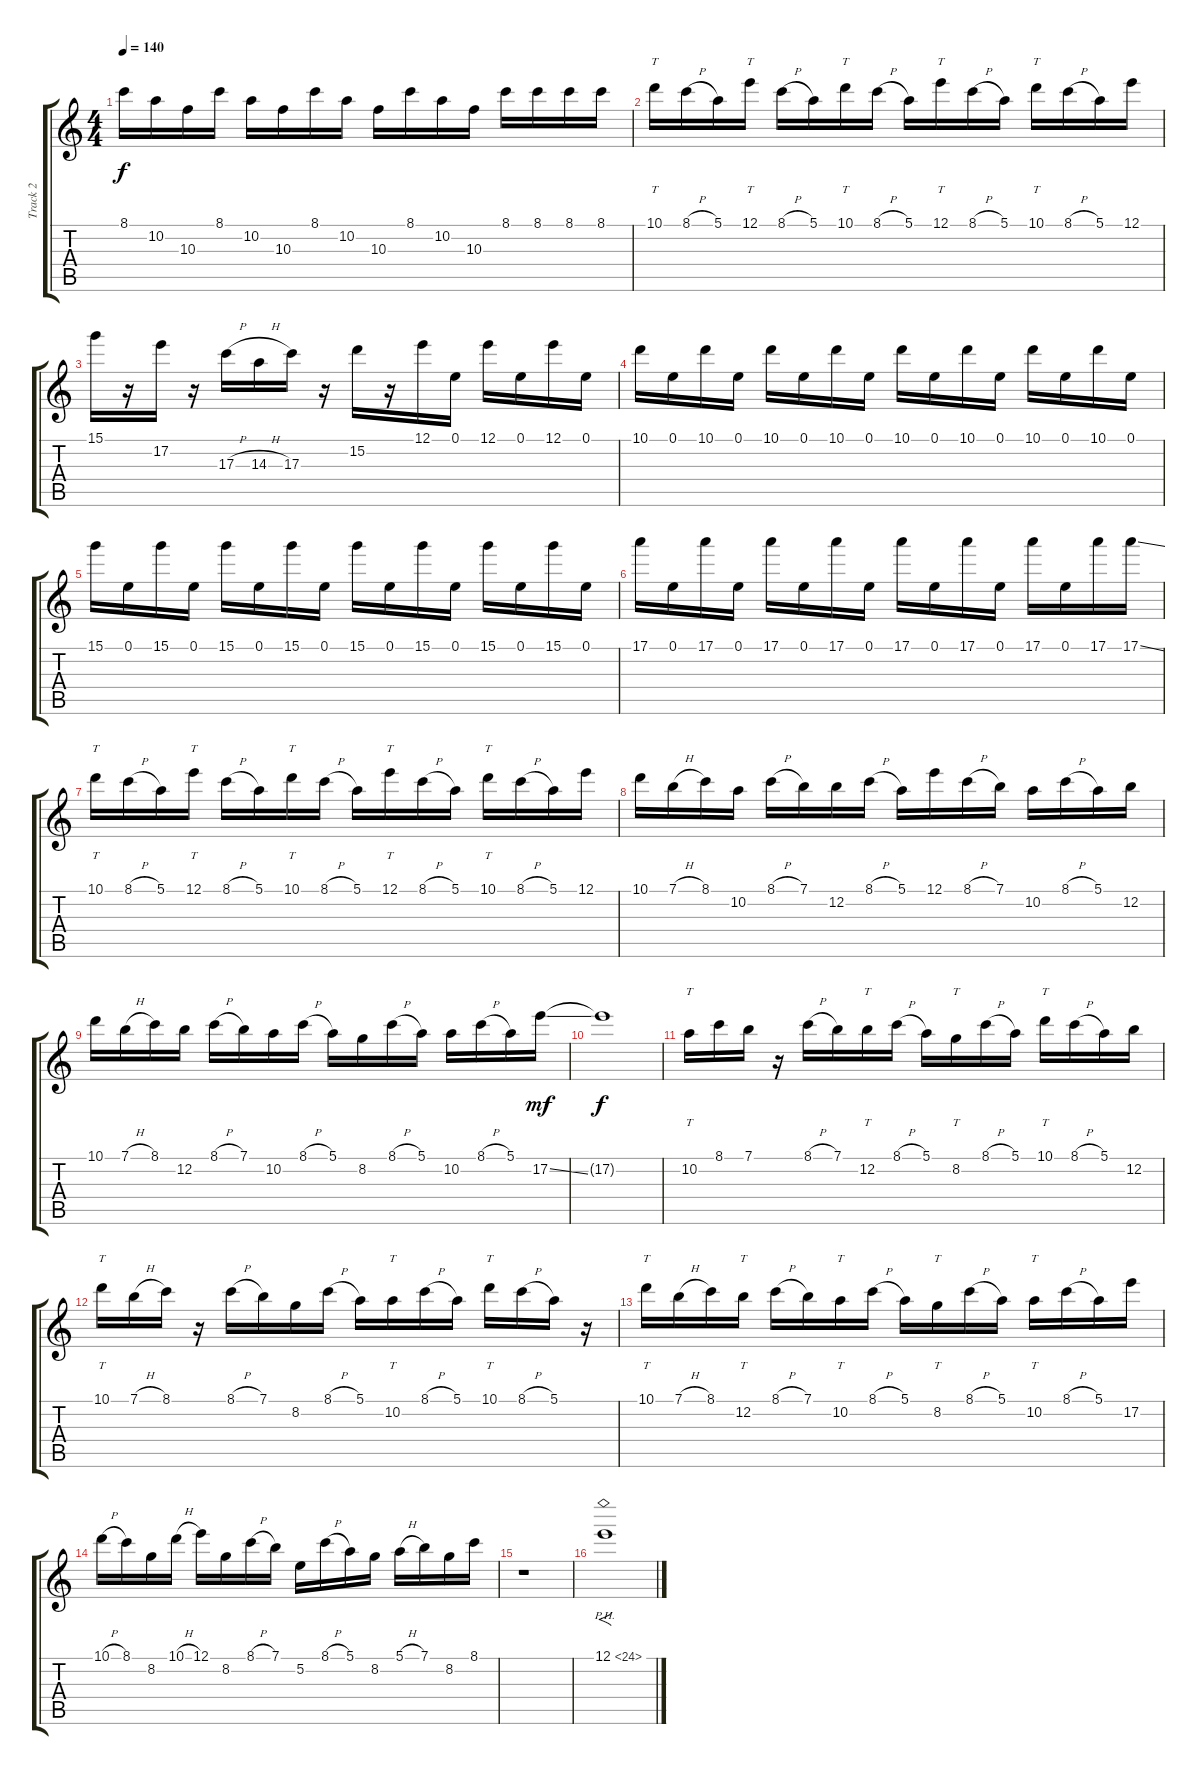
\track ("Track 2" "Track 2") {instrument distortionguitar}
\staff {score tabs}
\tuning (E4 B3 G3 D3 A2 E2) {hide}
\ts (4 4)
\tempo 140
\clef g2
\ks c
8.1.16{dy f} 10.2.16 10.3.16 8.1.16 10.2.16 10.3.16 8.1.16 10.2.16 10.3.16 8.1.16 10.2.16 10.3.16 8.1.16 8.1.16 8.1.16 8.1.16 |
10.1.16{tt} 8.1{h}.16 5.1.16 12.1.16{tt} 8.1{h}.16 5.1.16 10.1.16{tt} 8.1{h}.16 5.1.16 12.1.16{tt} 8.1{h}.16 5.1.16 10.1.16{tt} 8.1{h}.16 5.1.16 12.1.16 |
15.1.16 r.16 17.2.16 r.16 17.3{h}.16 14.3{h}.16 17.3.16 r.16 15.2.16 r.16 12.1.16 0.1.16 12.1.16 0.1.16 12.1.16 0.1.16 |
10.1.16 0.1.16 10.1.16 0.1.16 10.1.16 0.1.16 10.1.16 0.1.16 10.1.16 0.1.16 10.1.16 0.1.16 10.1.16 0.1.16 10.1.16 0.1.16 |
15.1.16 0.1.16 15.1.16 0.1.16 15.1.16 0.1.16 15.1.16 0.1.16 15.1.16 0.1.16 15.1.16 0.1.16 15.1.16 0.1.16 15.1.16 0.1.16 |
17.1.16 0.1.16 17.1.16 0.1.16 17.1.16 0.1.16 17.1.16 0.1.16 17.1.16 0.1.16 17.1.16 0.1.16 17.1.16 0.1.16 17.1.16 17.1{ss}.16 |
10.1.16{tt instrument lead2sawtooth} 8.1{h}.16 5.1.16 12.1.16{tt} 8.1{h}.16 5.1.16 10.1.16{tt} 8.1{h}.16 5.1.16 12.1.16{tt} 8.1{h}.16 5.1.16 10.1.16{tt} 8.1{h}.16 5.1.16 12.1.16 |
10.1.16 7.1{h}.16 8.1.16 10.2.16 8.1{h}.16 7.1.16 12.2.16 8.1{h}.16 5.1.16 12.1.16 8.1{h}.16 7.1.16 10.2.16 8.1{h}.16 5.1.16 12.2.16 |
10.1.16 7.1{h}.16 8.1.16 12.2.16 8.1{h}.16 7.1.16 10.2.16 8.1{h}.16 5.1.16 8.2.16 8.1{h}.16 5.1.16 10.2.16 8.1{h}.16 5.1.16 17.2{ss}.16{dy mf} |
17.2{t}.1{dy f} |
10.2.16{tt} 8.1.16 7.1.16 r.16 8.1{h}.16 7.1.16 12.2.16{tt} 8.1{h}.16 5.1.16 8.2.16{tt} 8.1{h}.16 5.1.16 10.1.16{tt} 8.1{h}.16 5.1.16 12.2.16 |
10.1.16{tt} 7.1{h}.16 8.1.16 r.16 8.1{h}.16 7.1.16 8.2.16 8.1{h}.16 5.1.16 10.2.16{tt} 8.1{h}.16 5.1.16 10.1.16{tt} 8.1{h}.16 5.1.16 r.16 |
10.1.16{tt} 7.1{h}.16 8.1.16 12.2.16{tt} 8.1{h}.16 7.1.16 10.2.16{tt} 8.1{h}.16 5.1.16 8.2.16{tt} 8.1{h}.16 5.1.16 10.2.16{tt} 8.1{h}.16 5.1.16 17.2.16 |
10.1{h}.16 8.1.16 8.2.16 10.1{h}.16 12.1.16 8.2.16 8.1{h}.16 7.1.16 5.2.16 8.1{h}.16 5.1.16 8.2.16 5.1{h}.16 7.1.16 8.2.16 8.1.16 |
r.1 |
12.1{ph 12}.1{f}
